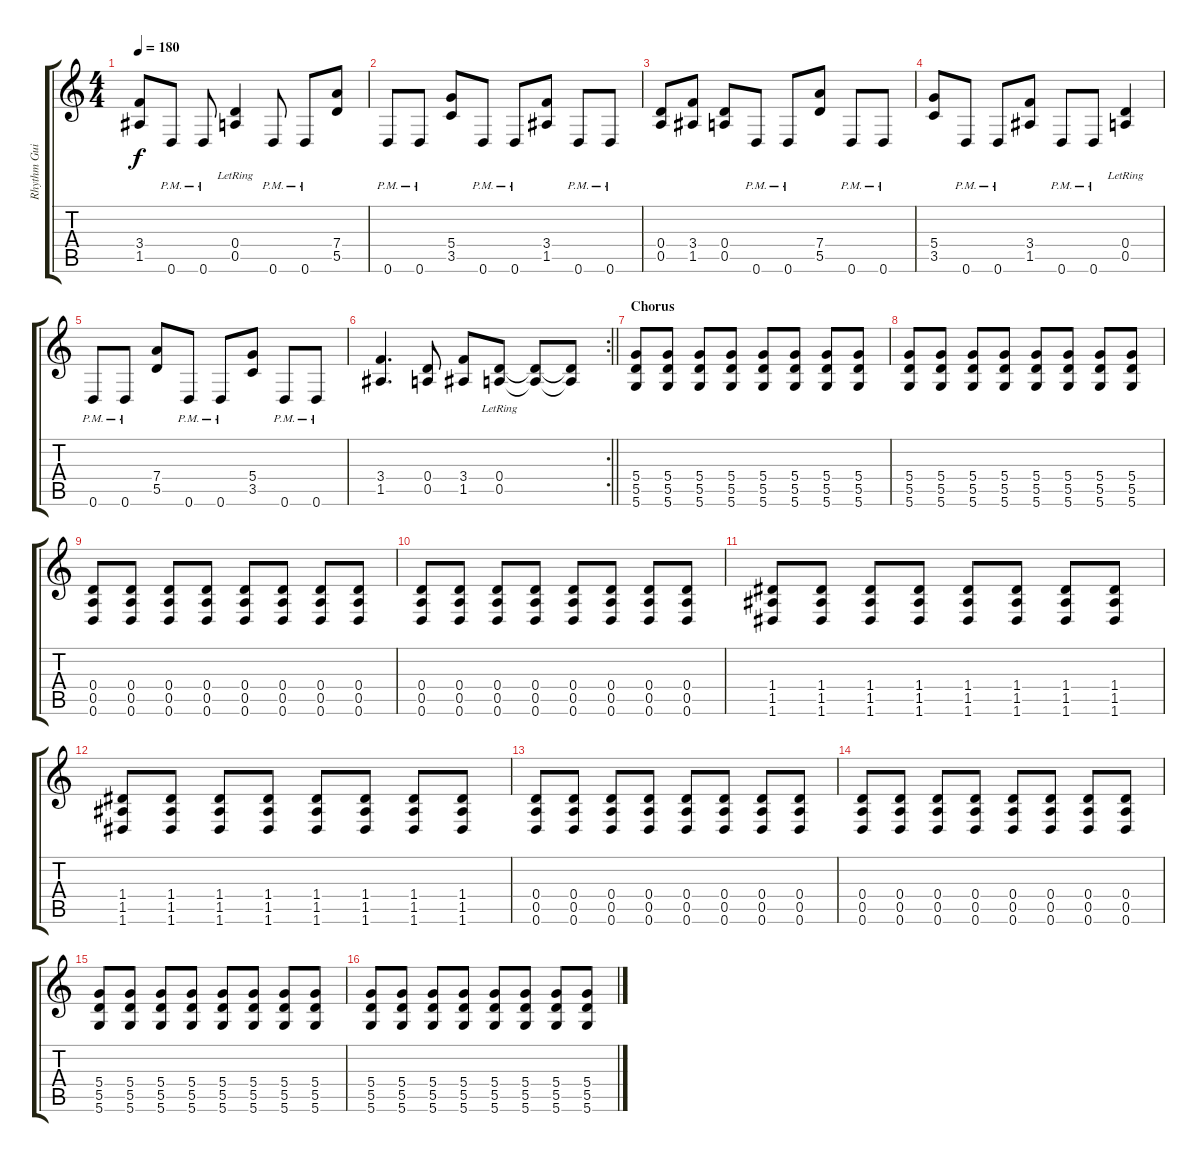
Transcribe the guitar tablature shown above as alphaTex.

\track ("Rhythm Guitar" "Rhythm Gui") {instrument distortionguitar}
\staff {score tabs}
\tuning (E4 B3 G3 D3 A2 D2) {hide}
\ts (4 4)
\tempo 180
\clef g2
\ks c
(3.4 1.5).8{dy f} 0.6{pm}.8 0.6{pm}.8 (0.4{lr} 0.5{lr}).4 0.6{pm}.8 0.6{pm}.8 (7.4 5.5).8 |
0.6{pm}.8 0.6{pm}.8 (5.4 3.5).8 0.6{pm}.8 0.6{pm}.8 (3.4 1.5).8 0.6{pm}.8 0.6{pm}.8 |
(0.4 0.5).8 (3.4 1.5).8 (0.4 0.5).8 0.6{pm}.8 0.6{pm}.8 (7.4 5.5).8 0.6{pm}.8 0.6{pm}.8 |
(5.4 3.5).8 0.6{pm}.8 0.6{pm}.8 (3.4 1.5).8 0.6{pm}.8 0.6{pm}.8 (0.4 0.5{lr}).4 |
0.6{pm}.8 0.6{pm}.8 (7.4 5.5).8 0.6{pm}.8 0.6{pm}.8 (5.4 3.5).8 0.6{pm}.8 0.6{pm}.8 |
\rc 2
\barLineRight lightlight
(3.4 1.5).4{d} (0.4 0.5).8 (3.4 1.5).8 (0.4{lr} 0.5).8 (0.4{t} 0.5{t}).8 (0.4{t} 0.5{t}).8 |
\section ("" "Chorus")
(5.4 5.5 5.6).8 (5.4 5.5 5.6).8 (5.4 5.5 5.6).8 (5.4 5.5 5.6).8 (5.4 5.5 5.6).8 (5.4 5.5 5.6).8 (5.4 5.5 5.6).8 (5.4 5.5 5.6).8 |
(5.4 5.5 5.6).8 (5.4 5.5 5.6).8 (5.4 5.5 5.6).8 (5.4 5.5 5.6).8 (5.4 5.5 5.6).8 (5.4 5.5 5.6).8 (5.4 5.5 5.6).8 (5.4 5.5 5.6).8 |
(0.4 0.5 0.6).8 (0.4 0.5 0.6).8 (0.4 0.5 0.6).8 (0.4 0.5 0.6).8 (0.4 0.5 0.6).8 (0.4 0.5 0.6).8 (0.4 0.5 0.6).8 (0.4 0.5 0.6).8 |
(0.4 0.5 0.6).8 (0.4 0.5 0.6).8 (0.4 0.5 0.6).8 (0.4 0.5 0.6).8 (0.4 0.5 0.6).8 (0.4 0.5 0.6).8 (0.4 0.5 0.6).8 (0.4 0.5 0.6).8 |
(1.4 1.5 1.6).8 (1.4 1.5 1.6).8 (1.4 1.5 1.6).8 (1.4 1.5 1.6).8 (1.4 1.5 1.6).8 (1.4 1.5 1.6).8 (1.4 1.5 1.6).8 (1.4 1.5 1.6).8 |
(1.4 1.5 1.6).8 (1.4 1.5 1.6).8 (1.4 1.5 1.6).8 (1.4 1.5 1.6).8 (1.4 1.5 1.6).8 (1.4 1.5 1.6).8 (1.4 1.5 1.6).8 (1.4 1.5 1.6).8 |
(0.4 0.5 0.6).8 (0.4 0.5 0.6).8 (0.4 0.5 0.6).8 (0.4 0.5 0.6).8 (0.4 0.5 0.6).8 (0.4 0.5 0.6).8 (0.4 0.5 0.6).8 (0.4 0.5 0.6).8 |
(0.4 0.5 0.6).8 (0.4 0.5 0.6).8 (0.4 0.5 0.6).8 (0.4 0.5 0.6).8 (0.4 0.5 0.6).8 (0.4 0.5 0.6).8 (0.4 0.5 0.6).8 (0.4 0.5 0.6).8 |
(5.4 5.5 5.6).8 (5.4 5.5 5.6).8 (5.4 5.5 5.6).8 (5.4 5.5 5.6).8 (5.4 5.5 5.6).8 (5.4 5.5 5.6).8 (5.4 5.5 5.6).8 (5.4 5.5 5.6).8 |
(5.4 5.5 5.6).8 (5.4 5.5 5.6).8 (5.4 5.5 5.6).8 (5.4 5.5 5.6).8 (5.4 5.5 5.6).8 (5.4 5.5 5.6).8 (5.4 5.5 5.6).8 (5.4 5.5 5.6).8
